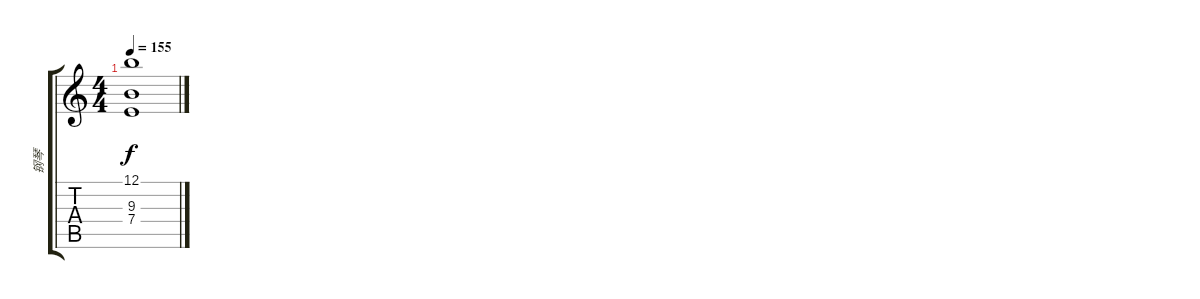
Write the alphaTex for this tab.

\track ("钢琴" "钢琴") {instrument acousticgrandpiano}
\staff {score tabs}
\tuning (B4 Gb4 D4 A3 E3 B2) {hide}
\ts (4 4)
\tempo 155
\clef g2
\ks c
(12.1 9.3 7.4).1{dy f}
